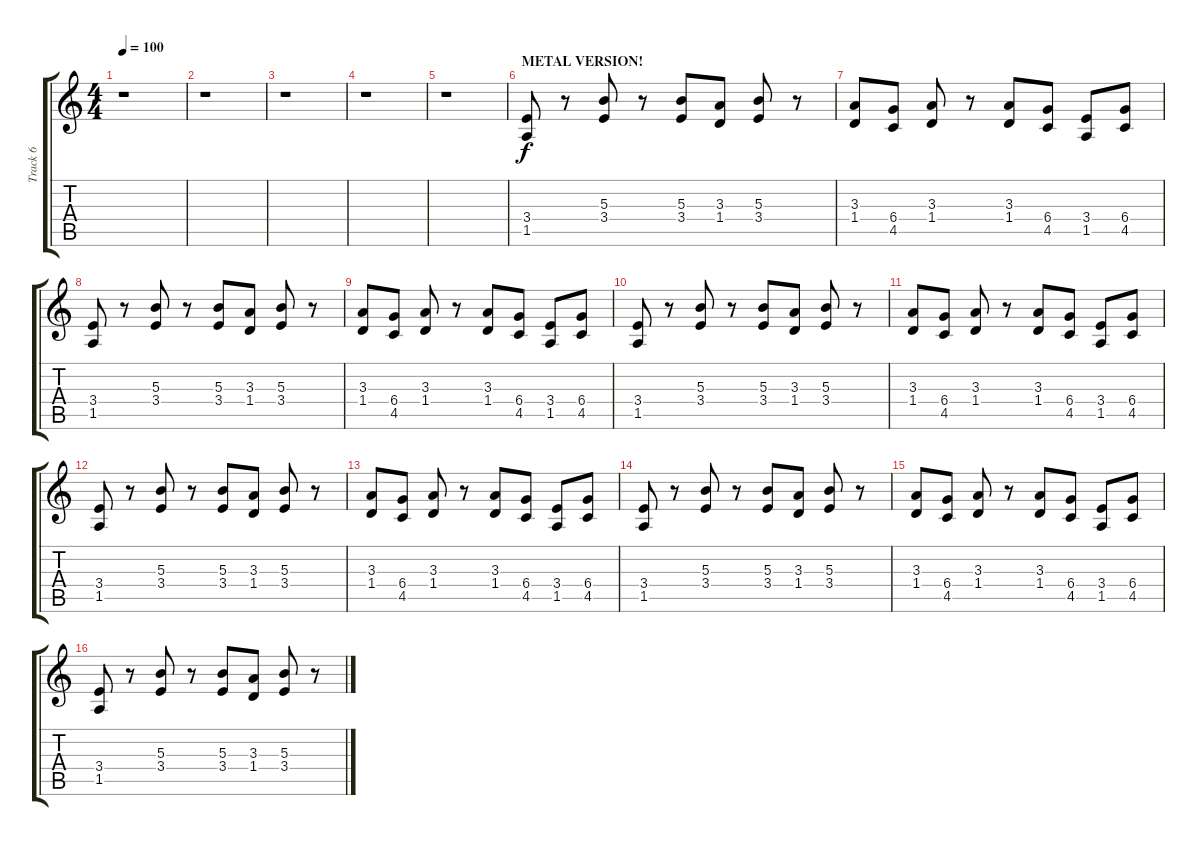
\track ("Track 6" "Track 6") {instrument distortionguitar}
\staff {score tabs}
\tuning (Eb4 Bb3 Gb3 Db3 Ab2 Eb2) {hide}
\ts (4 4)
\tempo 100
\clef g2
\ks c
r.1{dy f} |
r.1 |
r.1 |
r.1 |
r.1 |
\section ("" "METAL VERSION!")
(3.4 1.5).8 r.8 (5.3 3.4).8 r.8 (5.3 3.4).8 (3.3 1.4).8 (5.3 3.4).8 r.8 |
(3.3 1.4).8 (6.4 4.5).8 (3.3 1.4).8 r.8 (3.3 1.4).8 (6.4 4.5).8 (3.4 1.5).8 (6.4 4.5).8 |
(3.4 1.5).8 r.8 (5.3 3.4).8 r.8 (5.3 3.4).8 (3.3 1.4).8 (5.3 3.4).8 r.8 |
(3.3 1.4).8 (6.4 4.5).8 (3.3 1.4).8 r.8 (3.3 1.4).8 (6.4 4.5).8 (3.4 1.5).8 (6.4 4.5).8 |
(3.4 1.5).8 r.8 (5.3 3.4).8 r.8 (5.3 3.4).8 (3.3 1.4).8 (5.3 3.4).8 r.8 |
(3.3 1.4).8 (6.4 4.5).8 (3.3 1.4).8 r.8 (3.3 1.4).8 (6.4 4.5).8 (3.4 1.5).8 (6.4 4.5).8 |
(3.4 1.5).8 r.8 (5.3 3.4).8 r.8 (5.3 3.4).8 (3.3 1.4).8 (5.3 3.4).8 r.8 |
(3.3 1.4).8 (6.4 4.5).8 (3.3 1.4).8 r.8 (3.3 1.4).8 (6.4 4.5).8 (3.4 1.5).8 (6.4 4.5).8 |
(3.4 1.5).8 r.8 (5.3 3.4).8 r.8 (5.3 3.4).8 (3.3 1.4).8 (5.3 3.4).8 r.8 |
(3.3 1.4).8 (6.4 4.5).8 (3.3 1.4).8 r.8 (3.3 1.4).8 (6.4 4.5).8 (3.4 1.5).8 (6.4 4.5).8 |
(3.4 1.5).8 r.8 (5.3 3.4).8 r.8 (5.3 3.4).8 (3.3 1.4).8 (5.3 3.4).8 r.8
